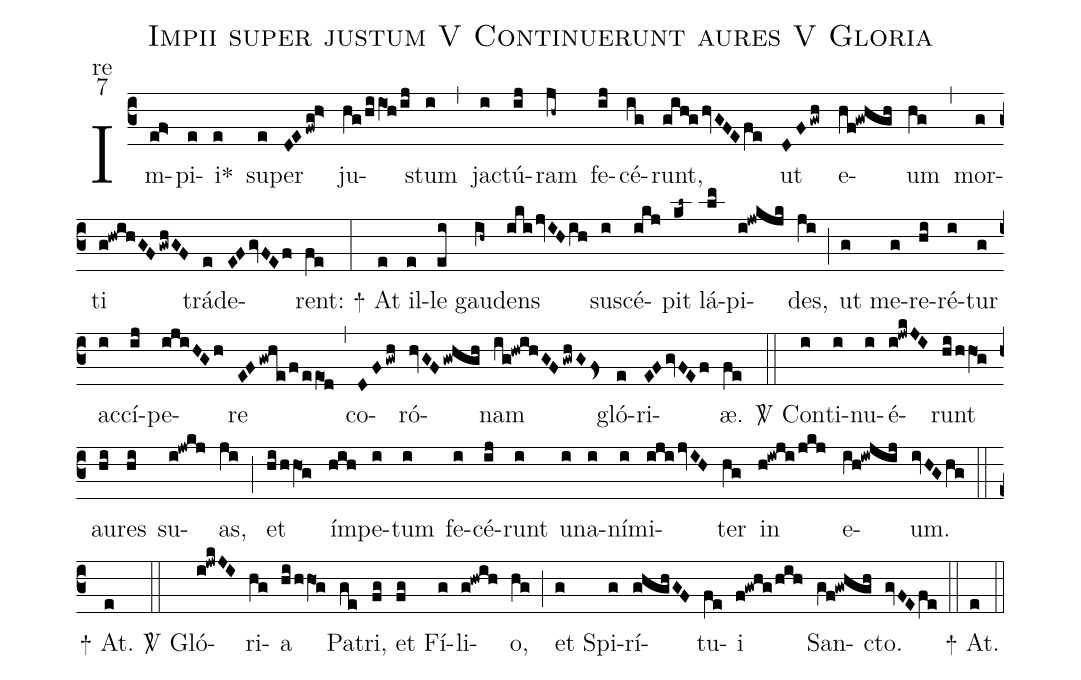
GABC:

name:Impii super justum V Continuerunt aures V Gloria;
office-part:re;
mode:7;
%%
(c3) Im(e!f>)pi(e)i<sp>*</sp>(e) su(e)per(DEfwg!h>) ju(hg/hiiO1h/ij)stum(i) (,)
jac(i)tú(ij)ram(jh~) fe(ij)cé(ig)runt,(gih!ghvGFEfe) ut(DFgwh) e(hf!gwhgh)um(hg) (,)
mor(g)ti(g!hwihGFgwhGF) trá(e)de(EFgvFEf)rent:(fe) (:)
<sp>+</sp> At(e) il(e)le(ei) gau(ih~)dens(ikijvIHih) sus(i)cé(ikj)pit(kl~) lá(lm)pi(i!jwkjk)des,(ji) (;)
ut(g) me(g)re(hi)ré(i)tur(g) ac(i)cí(ij)pe(ijiHGh)re(EFgwhe/f/eeO1d) (,)
co(DFgwh)ró(hvGFgwhgh)nam(ig!hwihGFgwhGFs>) gló(e)ri(EFgvFEf)æ.(fe) (::)
<sp>V/</sp> Con(i)ti(i)nu(i)é(i!jwkJI)runt(hi/hhO1g) au(hi)res(hi) su(i!jwkj)as,(ji) (;)
et(hi/hhO1g) ím(hih)pe(i)tum(i) fe(i)cé(ij)runt(i) un(i)a(i)ní(i)mi(ijijvIH)ter(hg) in(h!iwji/jkj) e(ih!iwjij)um.(ivHGhg) (::)
<sp>+</sp> At.(e) (::)
<sp>V/</sp> Gló(i!jwkJI)ri(hg)a(hi/hhO1g) Pa(ge)tri,(fg) et(fg) Fí(g)li(g!hwih)o,(hg) (;)
et(g) Spi(g)rí(ghghGF)tu(fe)i(f!gwhg/hih) San(gf!gwhgh)cto.(gvFEfe) (::)
<sp>+</sp> At.(e) (::)
